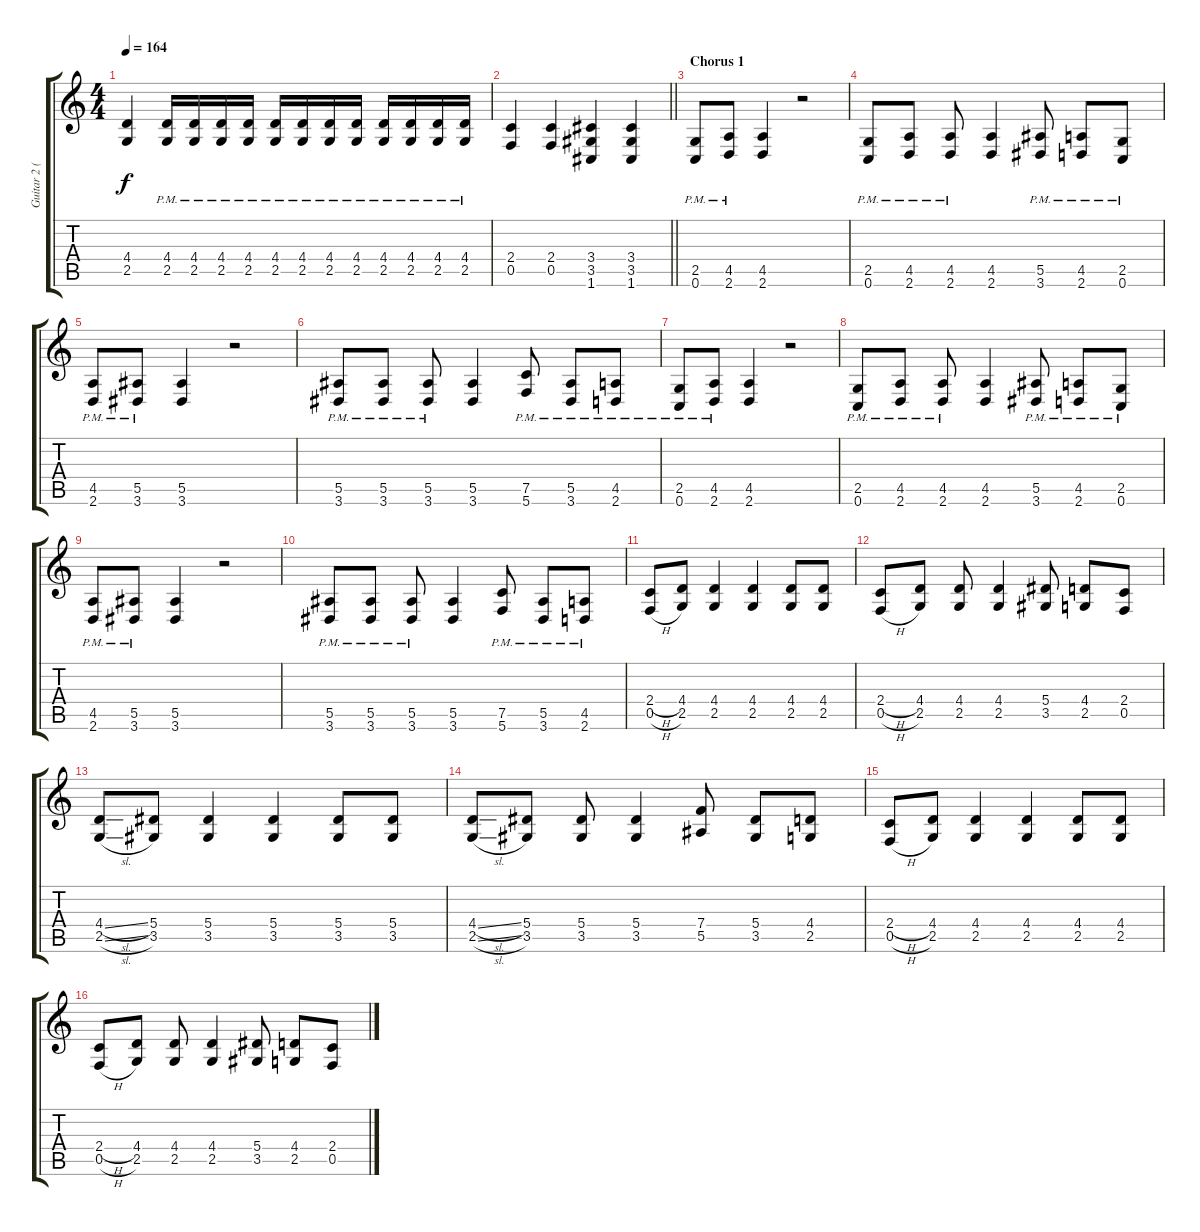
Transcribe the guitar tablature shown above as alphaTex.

\track ("Guitar 2 (Distortion)" "Guitar 2 (") {instrument distortionguitar}
\staff {score tabs}
\tuning (C4 G3 Eb3 Bb2 F2 C2) {hide}
\ts (4 4)
\tempo 164
\clef g2
\ks c
(4.4 2.5).4{dy f} (4.4{pm} 2.5{pm}).16 (4.4{pm} 2.5{pm}).16 (4.4{pm} 2.5{pm}).16 (4.4{pm} 2.5{pm}).16 (4.4{pm} 2.5{pm}).16 (4.4{pm} 2.5{pm}).16 (4.4{pm} 2.5{pm}).16 (4.4{pm} 2.5{pm}).16 (4.4{pm} 2.5{pm}).16 (4.4{pm} 2.5{pm}).16 (4.4{pm} 2.5{pm}).16 (4.4{pm} 2.5{pm}).16 |
\barLineRight lightlight
(2.4 0.5).4 (2.4 0.5).4 (3.4 3.5 1.6).4 (3.4 3.5 1.6).4 |
\section ("" "Chorus 1")
(2.5{pm} 0.6{pm}).8 (4.5{pm} 2.6{pm}).8 (4.5 2.6).4 r.2 |
(2.5{pm} 0.6{pm}).8 (4.5{pm} 2.6{pm}).8 (4.5{pm} 2.6{pm}).8 (4.5 2.6).4 (5.5{pm} 3.6{pm}).8 (4.5{pm} 2.6{pm}).8 (2.5{pm} 0.6{pm}).8 |
(4.5{pm} 2.6{pm}).8 (5.5{pm} 3.6{pm}).8 (5.5 3.6).4 r.2 |
(5.5{pm} 3.6{pm}).8 (5.5{pm} 3.6{pm}).8 (5.5{pm} 3.6{pm}).8 (5.5 3.6).4 (7.5{pm} 5.6{pm}).8 (5.5{pm} 3.6{pm}).8 (4.5{pm} 2.6{pm}).8 |
(2.5{pm} 0.6{pm}).8 (4.5{pm} 2.6{pm}).8 (4.5 2.6).4 r.2 |
(2.5{pm} 0.6{pm}).8 (4.5{pm} 2.6{pm}).8 (4.5{pm} 2.6{pm}).8 (4.5 2.6).4 (5.5{pm} 3.6{pm}).8 (4.5{pm} 2.6{pm}).8 (2.5{pm} 0.6{pm}).8 |
(4.5{pm} 2.6{pm}).8 (5.5{pm} 3.6{pm}).8 (5.5 3.6).4 r.2 |
(5.5{pm} 3.6{pm}).8 (5.5{pm} 3.6{pm}).8 (5.5{pm} 3.6{pm}).8 (5.5 3.6).4 (7.5{pm} 5.6{pm}).8 (5.5{pm} 3.6{pm}).8 (4.5{pm} 2.6{pm}).8 |
(2.4{h} 0.5{h}).8 (4.4 2.5).8 (4.4 2.5).4 (4.4 2.5).4 (4.4 2.5).8 (4.4 2.5).8 |
(2.4{h} 0.5{h}).8 (4.4 2.5).8 (4.4 2.5).8 (4.4 2.5).4 (5.4 3.5).8 (4.4 2.5).8 (2.4 0.5).8 |
(4.4{sl} 2.5{sl}).8 (5.4 3.5).8 (5.4 3.5).4 (5.4 3.5).4 (5.4 3.5).8 (5.4 3.5).8 |
(4.4{sl} 2.5{sl}).8 (5.4 3.5).8 (5.4 3.5).8 (5.4 3.5).4 (7.4 5.5).8 (5.4 3.5).8 (4.4 2.5).8 |
(2.4{h} 0.5{h}).8 (4.4 2.5).8 (4.4 2.5).4 (4.4 2.5).4 (4.4 2.5).8 (4.4 2.5).8 |
(2.4{h} 0.5{h}).8 (4.4 2.5).8 (4.4 2.5).8 (4.4 2.5).4 (5.4 3.5).8 (4.4 2.5).8 (2.4 0.5).8
